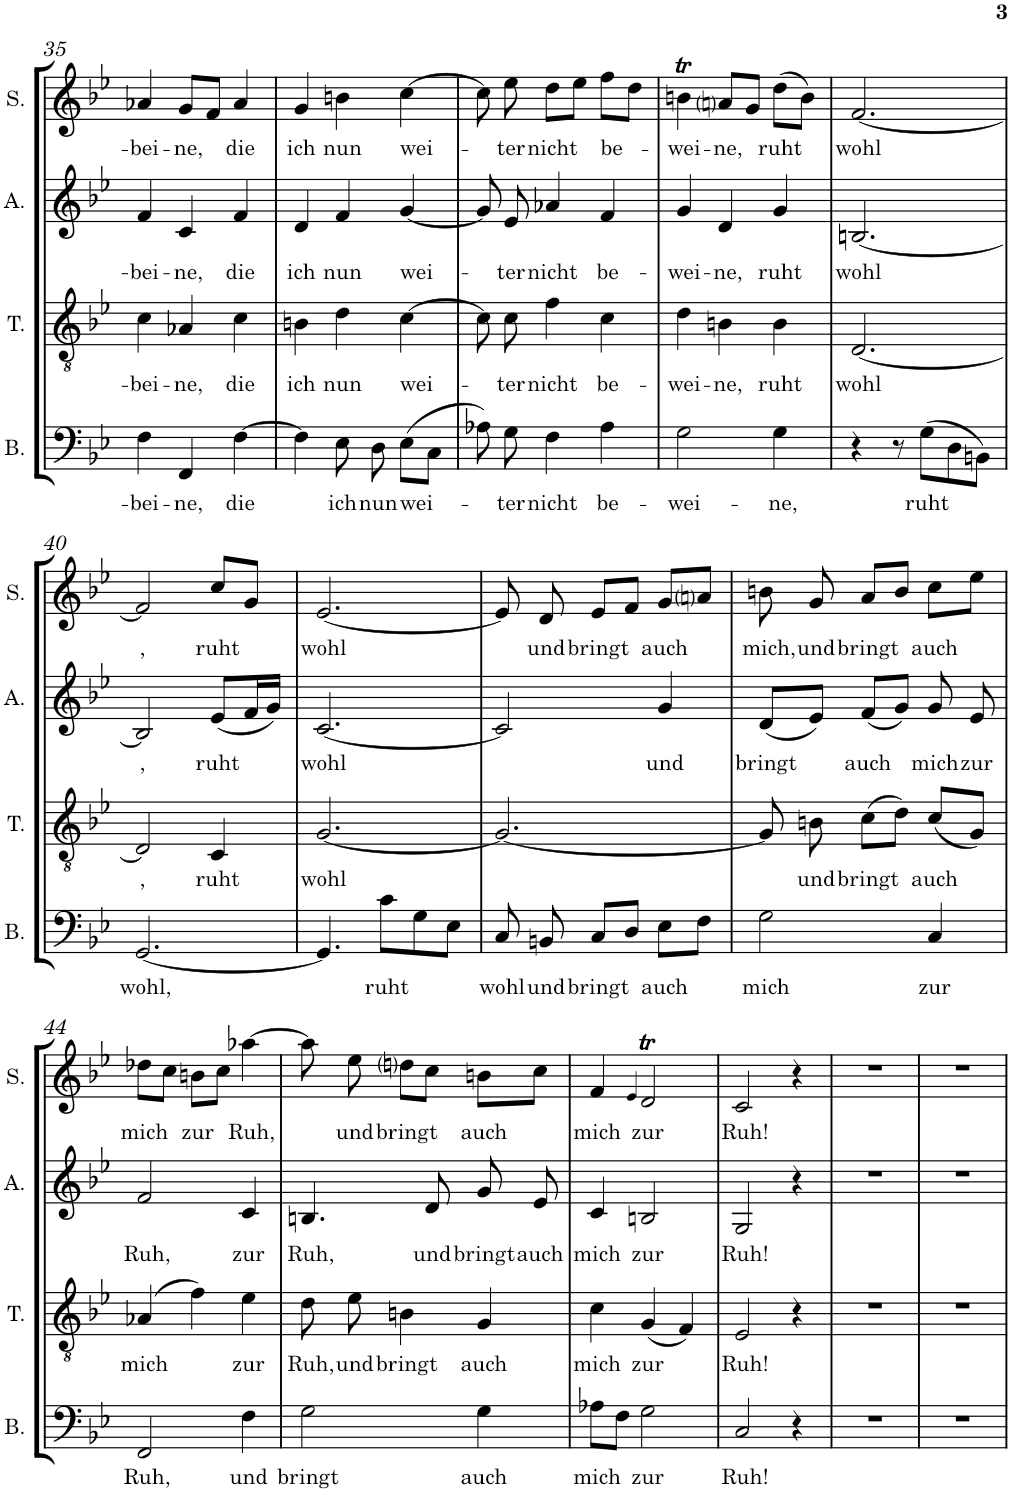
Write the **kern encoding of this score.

**kern	**text	**kern	**text	**kern	**text	**kern	**text
*part4	*part4	*part3	*part3	*part2	*part2	*part1	*part1
*staff4	*staff4	*staff3	*staff3	*staff2	*staff2	*staff1	*staff1
*I"Baß	*	*I"Tenor	*	*I"Alt	*	*I"Sopran	*
*I'B.	*	*I'T.	*	*I'A.	*	*I'S.	*
!!LO:PB:g=z
*clefF4	*	*clefGv2	*	*clefG2	*	*clefG2	*
*k[b-e-]	*	*k[b-e-]	*	*k[b-e-]	*	*k[b-e-]	*
*B-:	*	*B-:	*	*B-:	*	*B-:	*
*M3/4	*	*M3/4	*	*M3/4	*	*M3/4	*
=35	=35	=35	=35	=35	=35	=35	=35
!	!LO:LY:b	!	!LO:LY:b	!	!LO:LY:b	!	!LO:LY:b
4F\	-bei-	4c\	-bei-	4f/	-bei-	4a-X/	-bei-
!	!LO:LY:b	!	!LO:LY:b	!	!LO:LY:b	!	!LO:LY:b
4FF/	-ne,	4A-X/	-ne,	4c/	-ne,	8g/L	-ne,
.	.	.	.	.	.	8f/J	.
!	!LO:LY:b	!	!LO:LY:b	!	!LO:LY:b	!	!LO:LY:b
[4F\	die	4c\	die	4f/	die	4a-/	die
=36	=36	=36	=36	=36	=36	=36	=36
!	!	!	!LO:LY:b	!	!LO:LY:b	!	!LO:LY:b
4F\]	.	4Bn\	ich	4d/	ich	4g/	ich
!	!LO:LY:b	!	!LO:LY:b	!	!LO:LY:b	!	!LO:LY:b
8E-\	ich	4d\	nun	4f/	nun	4bn\	nun
!	!LO:LY:b	!	!	!	!	!	!
8D\	nun	.	.	.	.	.	.
!	!LO:LY:b	!	!LO:LY:b	!	!LO:LY:b	!	!LO:LY:b
(>8E-\L	wei-	[4c\	wei-	[4g/	wei-	[4cc\	wei-
8C\J	.	.	.	.	.	.	.
=37	=37	=37	=37	=37	=37	=37	=37
8A-X\)	.	8c\]	.	8g/]	.	8cc\]	.
!	!LO:LY:b	!	!LO:LY:b	!	!LO:LY:b	!	!LO:LY:b
8G\	-ter	8c\	-ter	8e-/	-ter	8ee-\	-ter
!	!LO:LY:b	!	!LO:LY:b	!	!LO:LY:b	!	!LO:LY:b
4F\	nicht	4f\	nicht	4a-X/	nicht	8dd\L	nicht
.	.	.	.	.	.	8ee-\J	.
!	!LO:LY:b	!	!LO:LY:b	!	!LO:LY:b	!	!LO:LY:b
4A-\	be-	4c\	be-	4f/	be-	8ff\L	be-
.	.	.	.	.	.	8dd\J	.
=38	=38	=38	=38	=38	=38	=38	=38
!	!LO:LY:b	!	!LO:LY:b	!	!LO:LY:b	!	!LO:LY:b
2G\	-wei-	4d\	-wei-	4g/	-wei-	4bnt\	-wei-
!	!	!	!LO:LY:b	!	!LO:LY:b	!	!LO:LY:b
.	.	4Bn\	-ne,	4d/	-ne,	8ani/L	-ne,
.	.	.	.	.	.	8g/J	.
!	!LO:LY:b	!	!LO:LY:b	!	!LO:LY:b	!	!LO:LY:b
4G\	-ne,	4B\	ruht	4g/	ruht	(>8dd\L	ruht
.	.	.	.	.	.	8b\J)	.
=39	=39	=39	=39	=39	=39	=39	=39
!	!	!	!LO:LY:b	!	!LO:LY:b	!	!LO:LY:b
4r	.	[2.D/	wohl	[2.Bn/	wohl	[2.f/	wohl
8r	.	.	.	.	.	.	.
!	!LO:LY:b	!	!	!	!	!	!
(>8G\L	ruht	.	.	.	.	.	.
8D\	.	.	.	.	.	.	.
8BBn\J)	.	.	.	.	.	.	.
!!LO:LB:g=z
=40	=40	=40	=40	=40	=40	=40	=40
!	!LO:LY:b	!	!LO:LY:b	!	!LO:LY:b	!	!LO:LY:b
[2.GG/	wohl,	2D/]	,	2B/]	,	2f/]	,
!	!	!	!LO:LY:b	!	!LO:LY:b	!	!LO:LY:b
.	.	4C/	ruht	(<8e-/L	ruht	8cc/L	ruht
.	.	.	.	16f/L	.	8g/J	.
.	.	.	.	16g/JJ)	.	.	.
=41	=41	=41	=41	=41	=41	=41	=41
!	!	!	!LO:LY:b	!	!LO:LY:b	!	!LO:LY:b
4.GG/]	.	[2.G/	wohl	[2.c/	wohl	[2.e-/	wohl
!	!LO:LY:b	!	!	!	!	!	!
8c\L	ruht	.	.	.	.	.	.
8G\	.	.	.	.	.	.	.
8E-\J	.	.	.	.	.	.	.
=42	=42	=42	=42	=42	=42	=42	=42
!	!LO:LY:b	!	!	!	!	!	!
8C/	wohl	2.G/_	.	2c/]	.	8e-/]	.
!	!LO:LY:b	!	!	!	!	!	!LO:LY:b
8BBn/	und	.	.	.	.	8d/	und
!	!LO:LY:b	!	!	!	!	!	!LO:LY:b
8C/L	bringt	.	.	.	.	8e-/L	bringt
8D/J	.	.	.	.	.	8f/J	.
!	!LO:LY:b	!	!	!	!LO:LY:b	!	!LO:LY:b
8E-\L	auch	.	.	4g/	und	8g/L	auch
8F\J	.	.	.	.	.	8ani/J	.
=43	=43	=43	=43	=43	=43	=43	=43
!	!LO:LY:b	!	!	!	!LO:LY:b	!	!LO:LY:b
2G\	mich	8G/]	.	(<8d/L	bringt	8bn\	mich,
!	!	!	!LO:LY:b	!	!	!	!LO:LY:b
.	.	8Bn\	und	8e-/J)	.	8g/	und
!	!	!	!LO:LY:b	!	!LO:LY:b	!	!LO:LY:b
.	.	(>8c\L	bringt	(<8f/L	auch	8a/L	bringt
.	.	8d\J)	.	8g/J)	.	8b/J	.
!	!LO:LY:b	!	!LO:LY:b	!	!LO:LY:b	!	!LO:LY:b
4C/	zur	(<8c/L	auch	8g/	mich	8cc\L	auch
!	!	!	!	!	!LO:LY:b	!	!
.	.	8G/J)	.	8e-/	zur	8ee-\J	.
!!LO:LB:g=z
=44	=44	=44	=44	=44	=44	=44	=44
!	!LO:LY:b	!	!LO:LY:b	!	!LO:LY:b	!	!LO:LY:b
2FF/	Ruh,	(>4A-X/	mich	2f/	Ruh,	8dd-X\L	mich
.	.	.	.	.	.	8cc\J	.
!	!	!	!	!	!	!	!LO:LY:b
.	.	4f\)	.	.	.	8bn\L	zur
.	.	.	.	.	.	8cc\J	.
!	!LO:LY:b	!	!LO:LY:b	!	!LO:LY:b	!	!LO:LY:b
4F\	und	4e-\	zur	4c/	zur	[4aa-X\	Ruh,
=45	=45	=45	=45	=45	=45	=45	=45
!	!LO:LY:b	!	!LO:LY:b	!	!LO:LY:b	!	!
2G\	bringt	8d\	Ruh,	4.Bn/	Ruh,	8aa-\]	.
!	!	!	!LO:LY:b	!	!	!	!LO:LY:b
.	.	8e-\	und	.	.	8ee-\	und
!	!	!	!LO:LY:b	!	!	!	!LO:LY:b
.	.	4Bn\	bringt	.	.	8ddni\L	bringt
!	!	!	!	!	!LO:LY:b	!	!
.	.	.	.	8d/	und	8cc\J	.
!	!LO:LY:b	!	!LO:LY:b	!	!LO:LY:b	!	!LO:LY:b
4G\	auch	4G/	auch	8g/	bringt	8bn\L	auch
!	!	!	!	!	!LO:LY:b	!	!
.	.	.	.	8e-/	auch	8cc\J	.
=46	=46	=46	=46	=46	=46	=46	=46
!	!LO:LY:b	!	!LO:LY:b	!	!LO:LY:b	!	!LO:LY:b
8A-X\L	mich	4c\	mich	4c/	mich	4f/	mich
8F\J	.	.	.	.	.	.	.
.	.	.	.	.	.	4qe-/	.
!	!LO:LY:b	!	!LO:LY:b	!	!LO:LY:b	!	!LO:LY:b
2G\	zur	(<4G/	zur	2Bn/	zur	2dt/	zur
.	.	4F/)	.	.	.	.	.
=47	=47	=47	=47	=47	=47	=47	=47
!	!LO:LY:b	!	!LO:LY:b	!	!LO:LY:b	!	!LO:LY:b
2C/	Ruh!	2E-/	Ruh!	2G/	Ruh!	2c/	Ruh!
4r	.	4r	.	4r	.	4r	.
=48	=48	=48	=48	=48	=48	=48	=48
2.r	.	2.r	.	2.r	.	2.r	.
=49	=49	=49	=49	=49	=49	=49	=49
2.r	.	2.r	.	2.r	.	2.r	.
=	=	=	=	=	=	=	=
*-	*-	*-	*-	*-	*-	*-	*-
